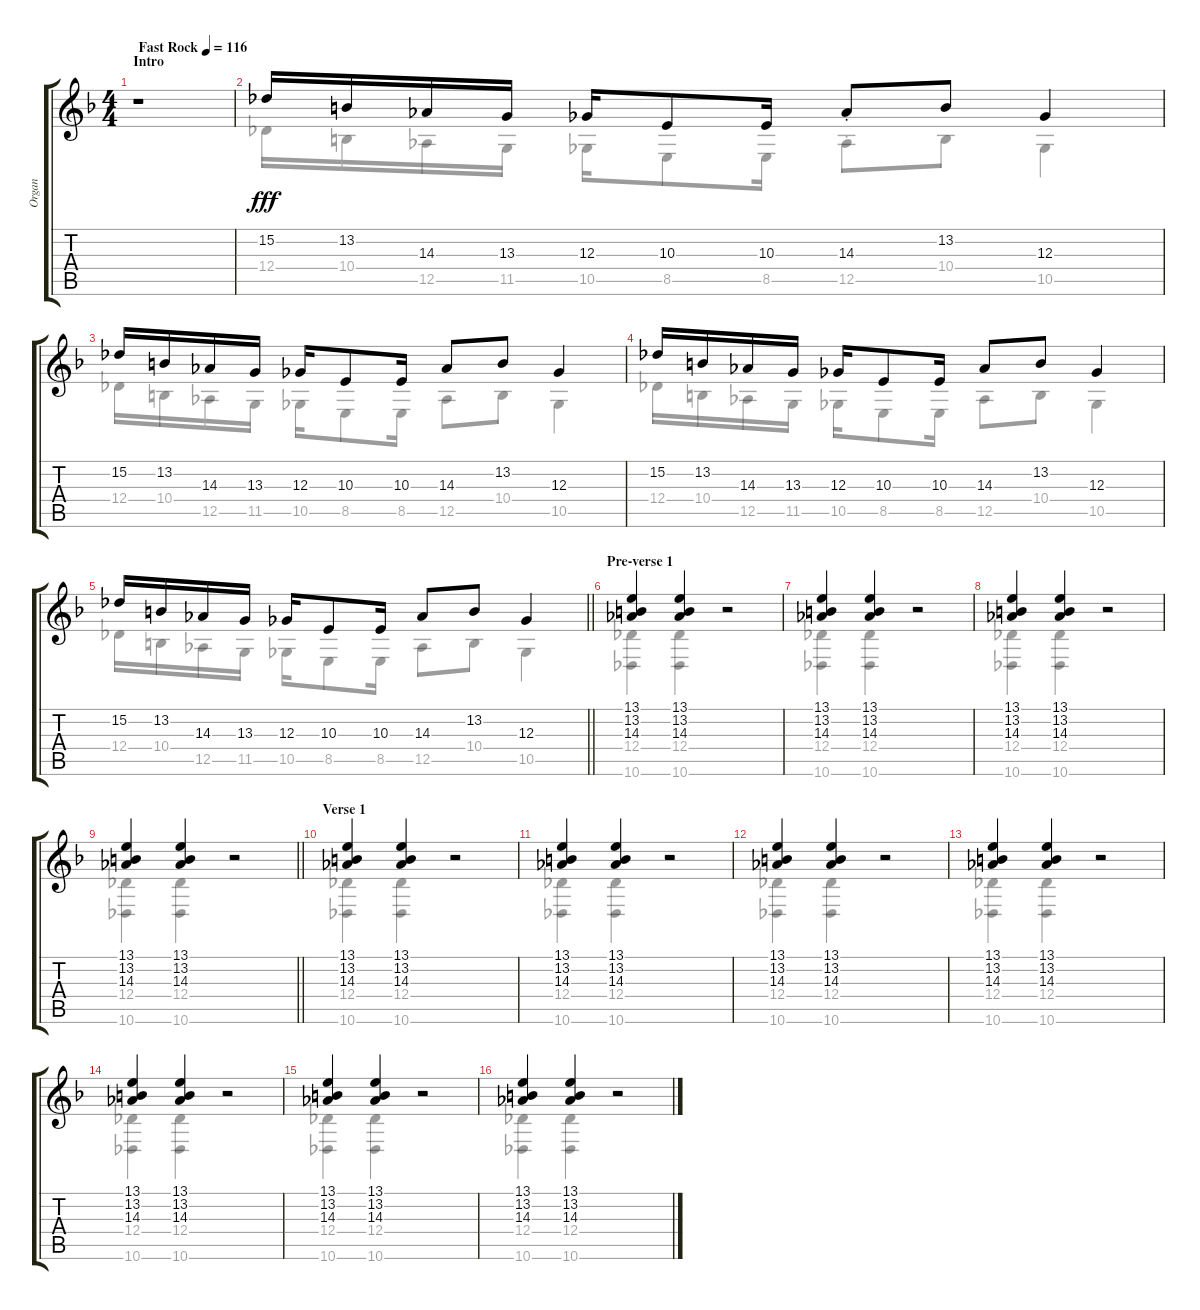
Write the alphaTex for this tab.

\track ("Organ" "Organ") {instrument percussiveorgan}
\staff {score tabs}
\tuning (Eb4 Bb3 Gb3 Db3 Ab2 Eb2) {hide}
\voice
\ts (4 4)
\section ("" "Intro")
\tempo (116 "Fast Rock")
\clef g2
\ks dminor
r.1{dy fff instrument percussiveorgan} |
\ks f
15.2.16{volume 10} 13.2.16 14.3.16 13.3.16 12.3.16 10.3.8 10.3.16 14.3{st}.8 13.2.8 12.3.4 |
15.2.16 13.2.16 14.3.16 13.3.16 12.3.16 10.3.8 10.3.16 14.3.8 13.2.8 12.3.4 |
15.2.16 13.2.16 14.3.16 13.3.16 12.3.16 10.3.8 10.3.16 14.3.8 13.2.8 12.3.4 |
\barLineRight lightlight
15.2.16 13.2.16 14.3.16 13.3.16 12.3.16 10.3.8 10.3.16 14.3.8 13.2.8 12.3.4 |
\section ("" "Pre-verse 1")
(13.1 13.2 14.3).4{volume 7 instrument rockorgan} (13.1 13.2 14.3).4 r.2 |
(13.1 13.2 14.3).4 (13.1 13.2 14.3).4 r.2 |
(13.1 13.2 14.3).4 (13.1 13.2 14.3).4 r.2 |
\barLineRight lightlight
(13.1 13.2 14.3).4 (13.1 13.2 14.3).4 r.2 |
\section ("" "Verse 1")
(13.1 13.2 14.3).4 (13.1 13.2 14.3).4 r.2 |
(13.1 13.2 14.3).4 (13.1 13.2 14.3).4 r.2 |
(13.1 13.2 14.3).4 (13.1 13.2 14.3).4 r.2 |
(13.1 13.2 14.3).4 (13.1 13.2 14.3).4 r.2 |
(13.1 13.2 14.3).4 (13.1 13.2 14.3).4 r.2 |
(13.1 13.2 14.3).4 (13.1 13.2 14.3).4 r.2 |
(13.1 13.2 14.3).4 (13.1 13.2 14.3).4 r.2
\voice
\clef g2
\ottava regular
\simile none
\ks dminor
|
\ks f
12.4.16 10.4.16 12.5.16 11.5.16 10.5.16 8.5.8 8.5.16 12.5{st}.8 10.4.8 10.5.4 |
12.4.16 10.4.16 12.5.16 11.5.16 10.5.16 8.5.8 8.5.16 12.5.8 10.4.8 10.5.4 |
12.4.16 10.4.16 12.5.16 11.5.16 10.5.16 8.5.8 8.5.16 12.5.8 10.4.8 10.5.4 |
\barLineRight lightlight
12.4.16 10.4.16 12.5.16 11.5.16 10.5.16 8.5.8 8.5.16 12.5.8 10.4.8 10.5.4 |
(12.4 10.6).4 (12.4 10.6).4 r.2 |
(12.4 10.6).4 (12.4 10.6).4 r.2 |
(12.4 10.6).4 (12.4 10.6).4 r.2 |
\barLineRight lightlight
(12.4 10.6).4 (12.4 10.6).4 r.2 |
(12.4 10.6).4 (12.4 10.6).4 r.2 |
(12.4 10.6).4 (12.4 10.6).4 r.2 |
(12.4 10.6).4 (12.4 10.6).4 r.2 |
(12.4 10.6).4 (12.4 10.6).4 r.2 |
(12.4 10.6).4 (12.4 10.6).4 r.2 |
(12.4 10.6).4 (12.4 10.6).4 r.2 |
(12.4 10.6).4 (12.4 10.6).4 r.2
